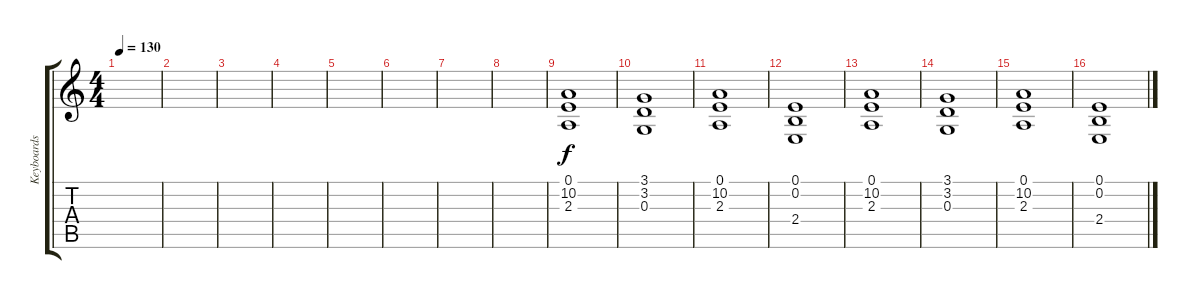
\track ("Keyboards" "Keyboards") {instrument dulcimer}
\staff {score tabs}
\tuning (E4 B3 G3 D3 A2 E2) {hide}
\ts (4 4)
\tempo 130
\clef g2
\ks c
|
|
|
|
|
|
|
|
(0.1 10.2 2.3).1 |
(3.1 3.2 0.3).1 |
(0.1 10.2 2.3).1 |
(0.1 0.2 2.4).1 |
(0.1 10.2 2.3).1 |
(3.1 3.2 0.3).1 |
(0.1 10.2 2.3).1 |
(0.1 0.2 2.4).1
